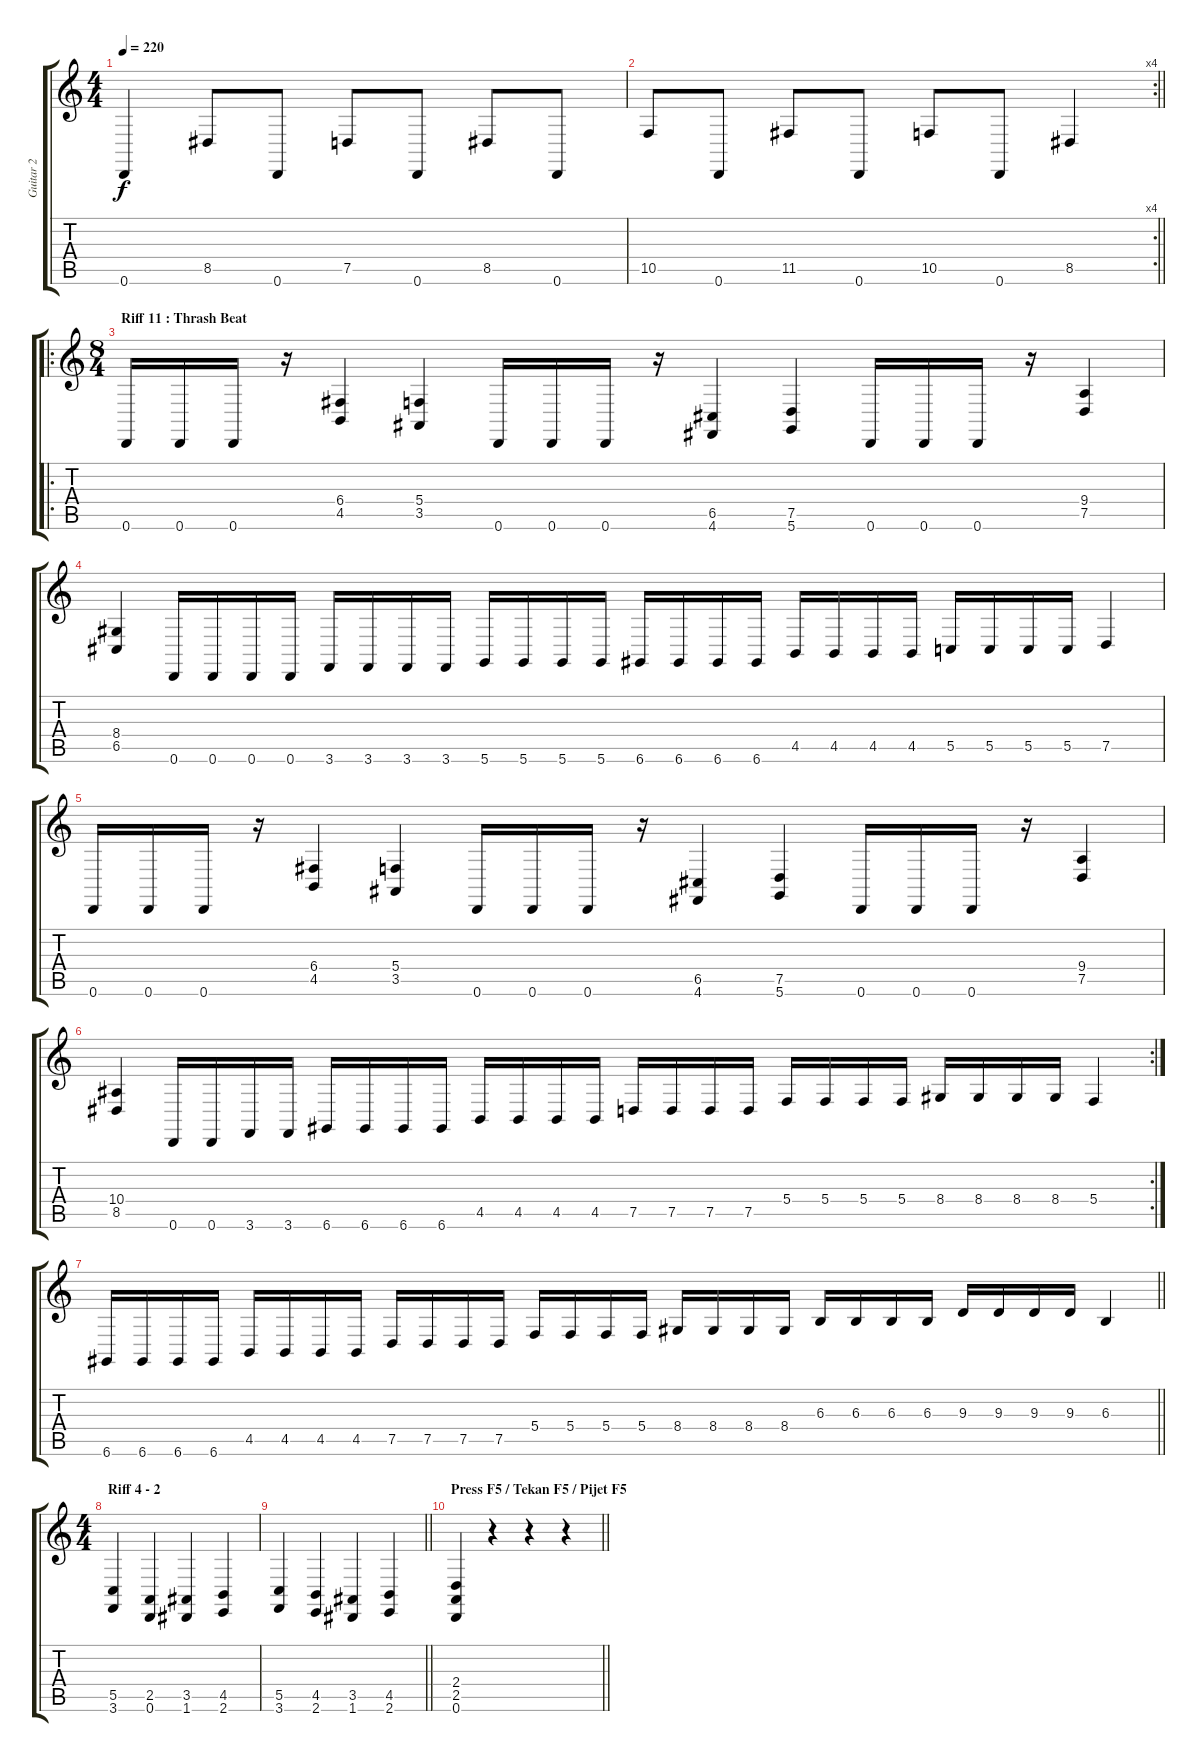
\track ("Guitar 2" "Guitar 2") {instrument electricgrandpiano}
\staff {score tabs}
\tuning (D4 A3 F3 C3 G2 D2) {hide}
\ts (4 4)
\tempo 220
\clef g2
\ks c
0.6.4{dy f} 8.5.8 0.6.8 7.5.8 0.6.8 8.5.8 0.6.8 |
\rc 4
\barLineRight lightlight
10.5.8 0.6.8 11.5.8 0.6.8 10.5.8 0.6.8 8.5.4 |
\ro
\ts (8 4)
\section ("" "Riff 11 : Thrash Beat")
0.6.16 0.6.16 0.6.16 r.16 (6.4 4.5).4 (5.4 3.5).4 0.6.16 0.6.16 0.6.16 r.16 (6.5 4.6).4 (7.5 5.6).4 0.6.16 0.6.16 0.6.16 r.16 (9.4 7.5).4 |
(8.4 6.5).4 0.6.16 0.6.16 0.6.16 0.6.16 3.6.16 3.6.16 3.6.16 3.6.16 5.6.16 5.6.16 5.6.16 5.6.16 6.6.16 6.6.16 6.6.16 6.6.16 4.5.16 4.5.16 4.5.16 4.5.16 5.5.16 5.5.16 5.5.16 5.5.16 7.5.4 |
0.6.16 0.6.16 0.6.16 r.16 (6.4 4.5).4 (5.4 3.5).4 0.6.16 0.6.16 0.6.16 r.16 (6.5 4.6).4 (7.5 5.6).4 0.6.16 0.6.16 0.6.16 r.16 (9.4 7.5).4 |
\rc 2
(10.4 8.5).4 0.6.16 0.6.16 3.6.16 3.6.16 6.6.16 6.6.16 6.6.16 6.6.16 4.5.16 4.5.16 4.5.16 4.5.16 7.5.16 7.5.16 7.5.16 7.5.16 5.4.16 5.4.16 5.4.16 5.4.16 8.4.16 8.4.16 8.4.16 8.4.16 5.4.4 |
\barLineRight lightlight
6.6.16 6.6.16 6.6.16 6.6.16 4.5.16 4.5.16 4.5.16 4.5.16 7.5.16 7.5.16 7.5.16 7.5.16 5.4.16 5.4.16 5.4.16 5.4.16 8.4.16 8.4.16 8.4.16 8.4.16 6.3.16 6.3.16 6.3.16 6.3.16 9.3.16 9.3.16 9.3.16 9.3.16 6.3.4 |
\ts (4 4)
\section ("" "Riff 4 - 2")
(5.5 3.6).4 (2.5 0.6).4 (3.5 1.6).4 (4.5 2.6).4 |
\barLineRight lightlight
(5.5 3.6).4 (4.5 2.6).4 (3.5 1.6).4 (4.5 2.6).4 |
\section ("" "Press F5 / Tekan F5 / Pijet F5")
\barLineRight lightlight
(2.4 2.5 0.6).4 r.4 r.4 r.4
